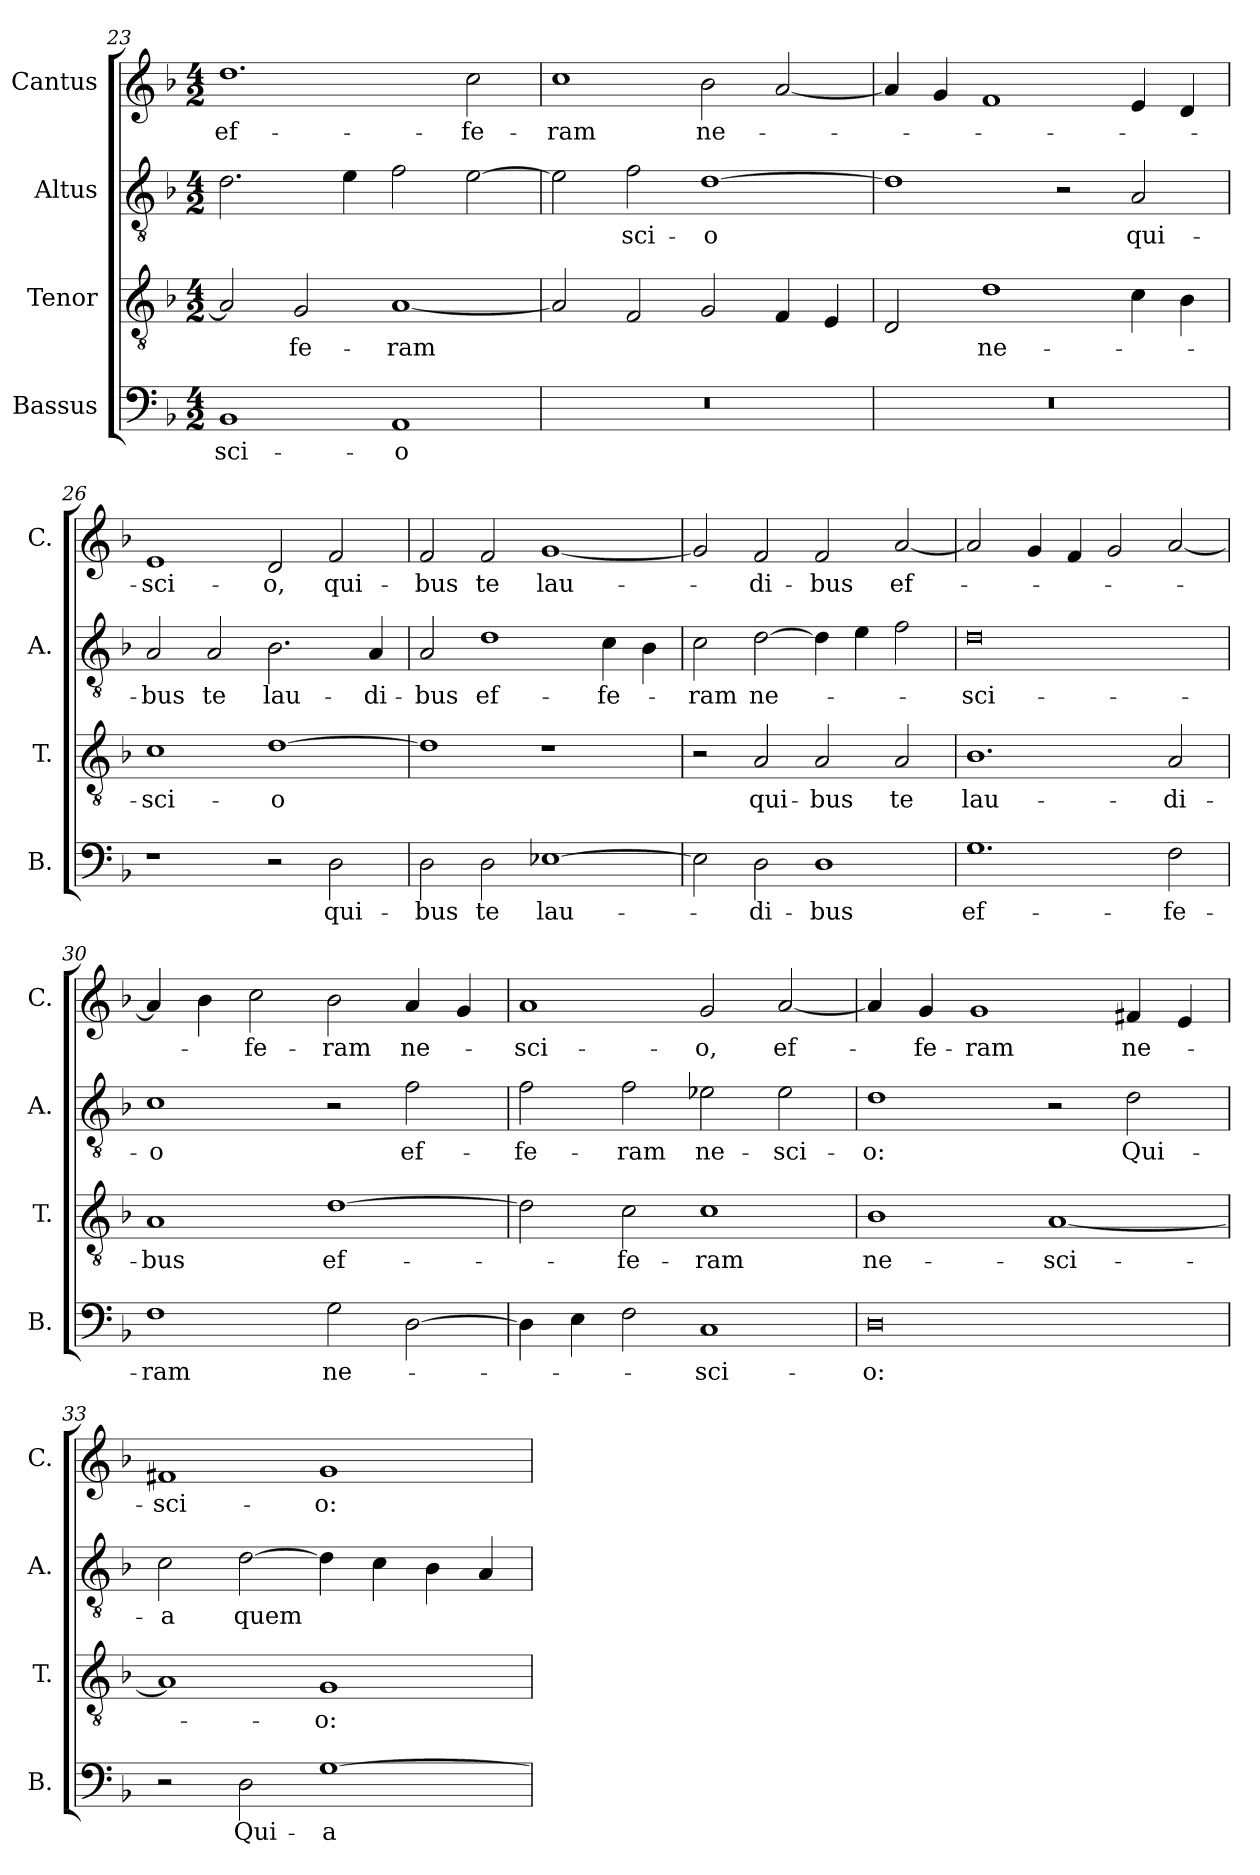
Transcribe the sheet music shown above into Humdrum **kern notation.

**kern	**text	**kern	**text	**kern	**text	**kern	**text
*part4	*part4	*part3	*part3	*part2	*part2	*part1	*part1
*staff4	*staff4	*staff3	*staff3	*staff2	*staff2	*staff1	*staff1
*I"Bassus	*	*I"Tenor	*	*I"Altus	*	*I"Cantus	*
*I'B.	*	*I'T.	*	*I'A.	*	*I'C.	*
*clefF4	*	*clefGv2	*	*clefGv2	*	*clefG2	*
*k[b-]	*	*k[b-]	*	*k[b-]	*	*k[b-]	*
*M4/2	*	*M4/2	*	*M4/2	*	*M4/2	*
=23	=23	=23	=23	=23	=23	=23	=23
1BB-	-sci-	2A/]	.	2.d\	.	1.dd	ef-
.	.	2G/	-fe-	.	.	.	.
.	.	.	.	4e\	.	.	.
1AA	-o	[1A	-ram	2f\	.	.	.
.	.	.	.	[2e\	.	2cc\	-fe-
=24	=24	=24	=24	=24	=24	=24	=24
0r	.	2A/]	.	2e\]	.	1cc	-ram
.	.	2F/	.	2f\	-sci-	.	.
.	.	2G/	.	[1d	-o	2b-\	ne-
.	.	4F/	.	.	.	[2a/	.
.	.	4E/	.	.	.	.	.
=25	=25	=25	=25	=25	=25	=25	=25
0r	.	2D/	.	1d]	.	4a/]	.
.	.	.	.	.	.	4g/	.
.	.	1d	ne-	.	.	1f	.
.	.	.	.	2r	.	.	.
.	.	4c\	.	2A/	qui-	4e/	.
.	.	4B-\	.	.	.	4d/	.
!!LO:LB:g=z
=26	=26	=26	=26	=26	=26	=26	=26
1r	.	1c	-sci-	2A/	-bus	1e	-sci-
.	.	.	.	2A/	te	.	.
2r	.	[1d	-o	2.B-\	lau-	2d/	-o,
2D\	qui-	.	.	.	.	2f/	qui-
.	.	.	.	4A/	-di-	.	.
=27	=27	=27	=27	=27	=27	=27	=27
2D\	-bus	1d]	.	2A/	-bus	2f/	-bus
2D\	te	.	.	1d	ef-	2f/	te
[1E-X	lau-	1r	.	.	.	[1g	lau-
.	.	.	.	4c\	-fe-	.	.
.	.	.	.	4B-\	.	.	.
=28	=28	=28	=28	=28	=28	=28	=28
2E-\]	.	2r	.	2c\	-ram	2g/]	.
2D\	-di-	2A/	qui-	[2d\	ne-	2f/	-di-
1D	-bus	2A/	-bus	4d\]	.	2f/	-bus
.	.	.	.	4e\	.	.	.
.	.	2A/	te	2f\	.	[2a/	ef-
=29	=29	=29	=29	=29	=29	=29	=29
1.G	ef-	1.B-	lau-	0d	-sci-	2a/]	.
.	.	.	.	.	.	4g/	.
.	.	.	.	.	.	4f/	.
.	.	.	.	.	.	2g/	.
2F\	-fe-	2A/	-di-	.	.	[2a/	.
!!LO:PB:g=z
=30	=30	=30	=30	=30	=30	=30	=30
1F	-ram	1A	-bus	1c	-o	4a/]	.
.	.	.	.	.	.	4b-\	.
.	.	.	.	.	.	2cc\	-fe-
2G\	ne-	[1d	ef-	2r	.	2b-\	-ram
[2D\	.	.	.	2f\	ef-	4a/	ne-
.	.	.	.	.	.	4g/	.
=31	=31	=31	=31	=31	=31	=31	=31
4D\]	.	2d\]	.	2f\	-fe-	1a	-sci-
4E\	.	.	.	.	.	.	.
2F\	.	2c\	-fe-	2f\	-ram	.	.
1C	-sci-	1c	-ram	2e-X\	ne-	2g/	-o,
.	.	.	.	2e-\	-sci-	[2a/	ef-
=32	=32	=32	=32	=32	=32	=32	=32
0D	-o:	1B-	ne-	1d	-o:	4a/]	.
.	.	.	.	.	.	4g/	-fe-
.	.	.	.	.	.	1g	-ram
.	.	[1A	-sci-	2r	.	.	.
.	.	.	.	2d\	Qui-	4f#X/	ne-
.	.	.	.	.	.	4e/	.
=33	=33	=33	=33	=33	=33	=33	=33
2r	.	1A]	.	2c\	-a	1f#X	-sci-
2D\	Qui-	.	.	[2d\	-quem	.	.
[1G	-a	1G	-o:	4d\]	.	1g	-o:
.	.	.	.	4c\	.	.	.
.	.	.	.	4B-\	.	.	.
.	.	.	.	4A/	.	.	.
=	=	=	=	=	=	=	=
*-	*-	*-	*-	*-	*-	*-	*-
